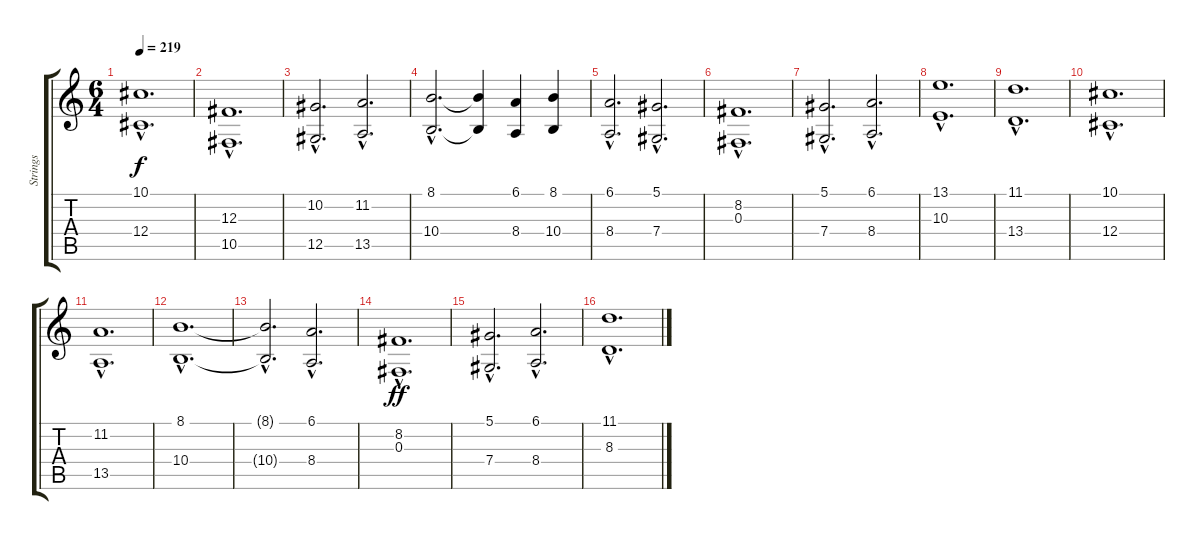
\track ("Strings" "Strings") {instrument stringensemble1}
\staff {score tabs}
\tuning (Eb4 Bb3 Gb3 Db3 Ab2 Eb2) {hide}
\ts (6 4)
\tempo 219
\clef g2
\ks c
(10.1{hac} 12.4{hac}).1{d dy f} |
(12.3{hac} 10.5{hac}).1{d} |
(10.2{hac} 12.5{hac}).2{d} (11.2{hac} 13.5{hac}).2{d} |
(8.1{hac} 10.4{hac}).2{d} (8.1{t} 10.4{t}).4 (6.1 8.4).4 (8.1 10.4).4 |
(6.1{hac} 8.4{hac}).2{d} (5.1{hac} 7.4{hac}).2{d} |
(8.2{hac} 0.3{hac}).1{d} |
(5.1{hac} 7.4{hac}).2{d} (6.1{hac} 8.4{hac}).2{d} |
(13.1{hac} 10.3{hac}).1{d} |
(11.1{hac} 13.4{hac}).1{d} |
(10.1{hac} 12.4{hac}).1{d} |
(11.2{hac} 13.5{hac}).1{d} |
(8.1{hac} 10.4{hac}).1{d} |
(8.1{hac t} 10.4{hac t}).2{d} (6.1{hac} 8.4{hac}).2{d} |
(8.2{hac} 0.3{hac}).1{d dy ff} |
(5.1{hac} 7.4{hac}).2{d} (6.1{hac} 8.4{hac}).2{d} |
(11.1{hac} 8.3{hac}).1{d}
